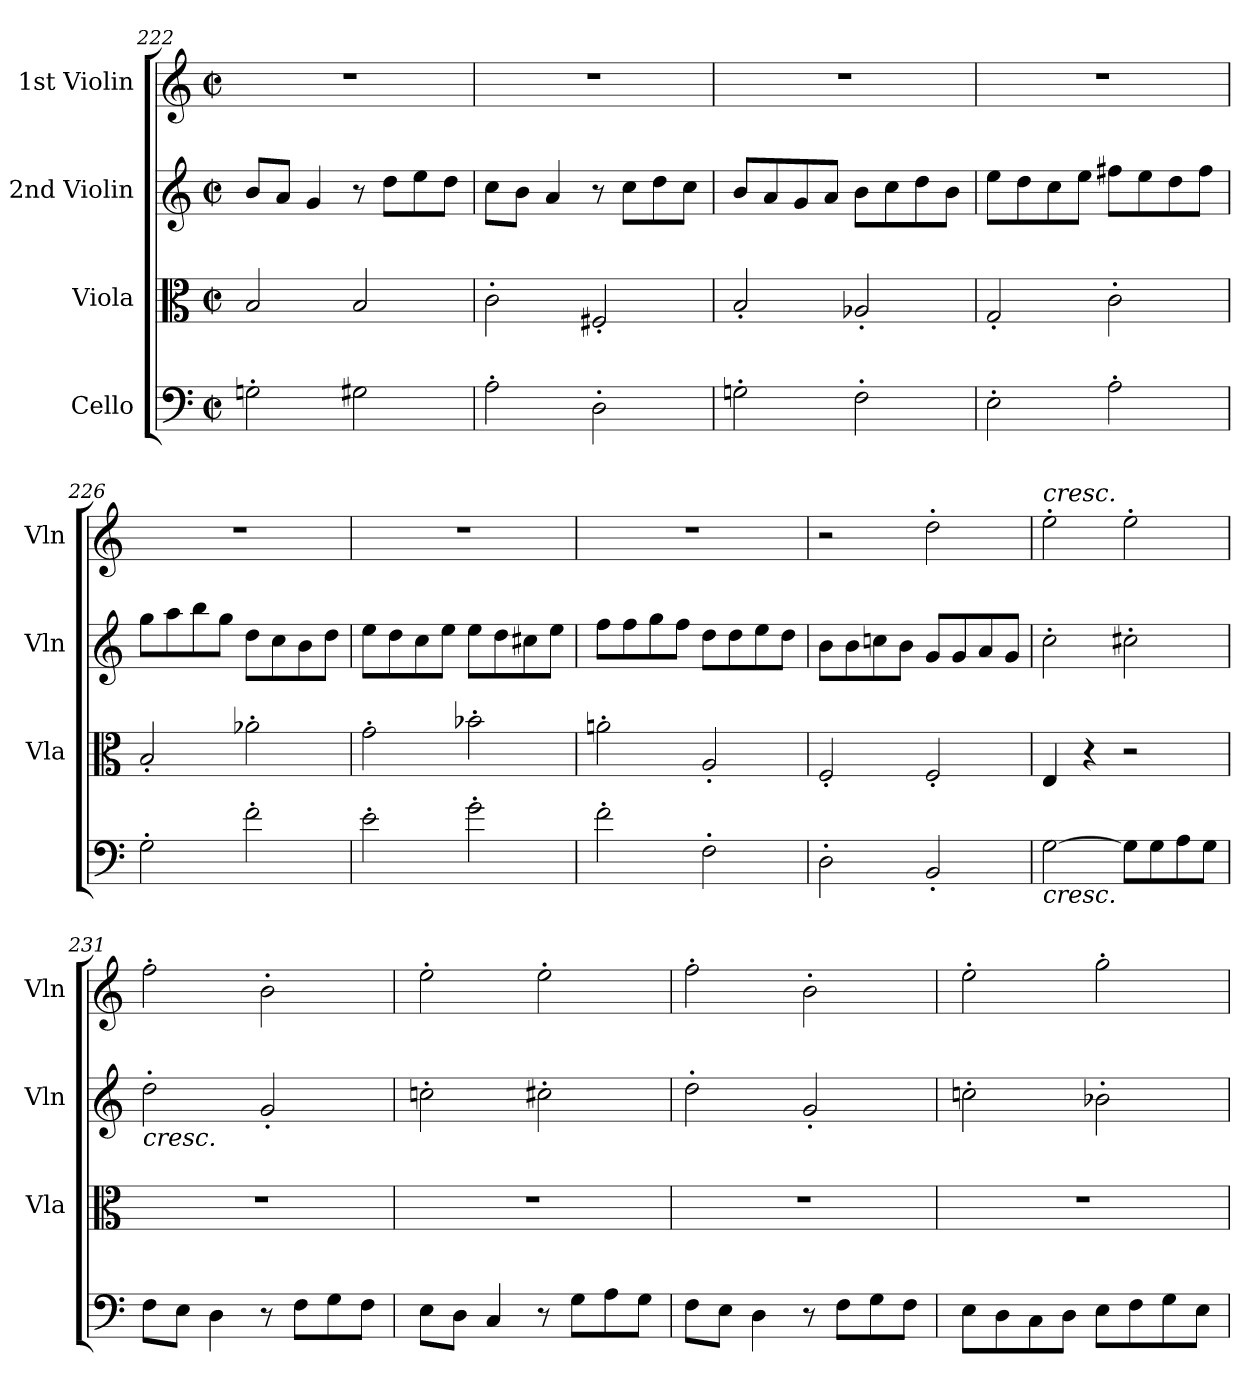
**kern	**kern	**kern	**kern
*part4	*part3	*part2	*part1
*staff4	*staff3	*staff2	*staff1
*I"Cello	*I"Viola	*I"2nd Violin	*I"1st Violin
*	*I'Vla	*I'Vln	*I'Vln
*clefF4	*clefC3	*clefG2	*clefG2
*k[]	*k[]	*k[]	*k[]
*M2/2	*M2/2	*M2/2	*M2/2
*met(c|)	*met(c|)	*met(c|)	*met(c|)
=222	=222	=222	=222
2Gn'	2B	8bL	1r
.	.	8aJ	.
.	.	4g	.
2G#X	2B	8r	.
.	.	8ddL	.
.	.	8ee	.
.	.	8ddJ	.
=223	=223	=223	=223
2A'	2c'	8ccL	1r
.	.	8bJ	.
.	.	4a	.
2D'	2F#X'	8r	.
.	.	8ccL	.
.	.	8dd	.
.	.	8ccJ	.
=224	=224	=224	=224
2Gn'	2B'	8bL	1r
.	.	8a	.
.	.	8g	.
.	.	8aJ	.
2F'	2A-X'	8bL	.
.	.	8cc	.
.	.	8dd	.
.	.	8bJ	.
=225	=225	=225	=225
2E'	2G'	8eeL	1r
.	.	8dd	.
.	.	8cc	.
.	.	8eeJ	.
2A'	2c'	8ff#XL	.
.	.	8ee	.
.	.	8dd	.
.	.	8ff#J	.
=226	=226	=226	=226
2G'	2B'	8ggL	1r
.	.	8aa	.
.	.	8bb	.
.	.	8ggJ	.
2f'	2a-X'	8ddL	.
.	.	8cc	.
.	.	8b	.
.	.	8ddJ	.
=227	=227	=227	=227
2e'	2g'	8eeL	1r
.	.	8dd	.
.	.	8cc	.
.	.	8eeJ	.
2g'	2b-X'	8eeL	.
.	.	8dd	.
.	.	8cc#X	.
.	.	8eeJ	.
=228	=228	=228	=228
2f'	2an'	8ffL	1r
.	.	8ff	.
.	.	8gg	.
.	.	8ffJ	.
2F'	2A'	8ddL	.
.	.	8dd	.
.	.	8ee	.
.	.	8ddJ	.
=229	=229	=229	=229
2D'	2F'	8bL	2r
.	.	8b	.
.	.	8ccn	.
.	.	8bJ	.
2BB'	2F'	8gL	2dd'
.	.	8g	.
.	.	8a	.
.	.	8gJ	.
=230	=230	=230	=230
!	!	!	!LO:TX:a:i:t=cresc.
!LO:TX:b:i:t=cresc.	!	!	!
[2G	4E	2cc'	2ee'
.	4r	.	.
8GL]	2r	2cc#X'	2ee'
8G	.	.	.
8A	.	.	.
8GJ	.	.	.
=231	=231	=231	=231
!	!	!LO:TX:b:i:t=cresc.	!
8FL	1r	2dd'	2ff'
8EJ	.	.	.
4D	.	.	.
8r	.	2g'	2b'
8FL	.	.	.
8G	.	.	.
8FJ	.	.	.
=232	=232	=232	=232
8EL	1r	2ccn'	2ee'
8DJ	.	.	.
4C	.	.	.
8r	.	2cc#X'	2ee'
8GL	.	.	.
8A	.	.	.
8GJ	.	.	.
=233	=233	=233	=233
8FL	1r	2dd'	2ff'
8EJ	.	.	.
4D	.	.	.
8r	.	2g'	2b'
8FL	.	.	.
8G	.	.	.
8FJ	.	.	.
=234	=234	=234	=234
8EL	1r	2ccn'	2ee'
8D	.	.	.
8C	.	.	.
8DJ	.	.	.
8EL	.	2b-X'	2gg'
8F	.	.	.
8G	.	.	.
8EJ	.	.	.
=	=	=	=
*-	*-	*-	*-
